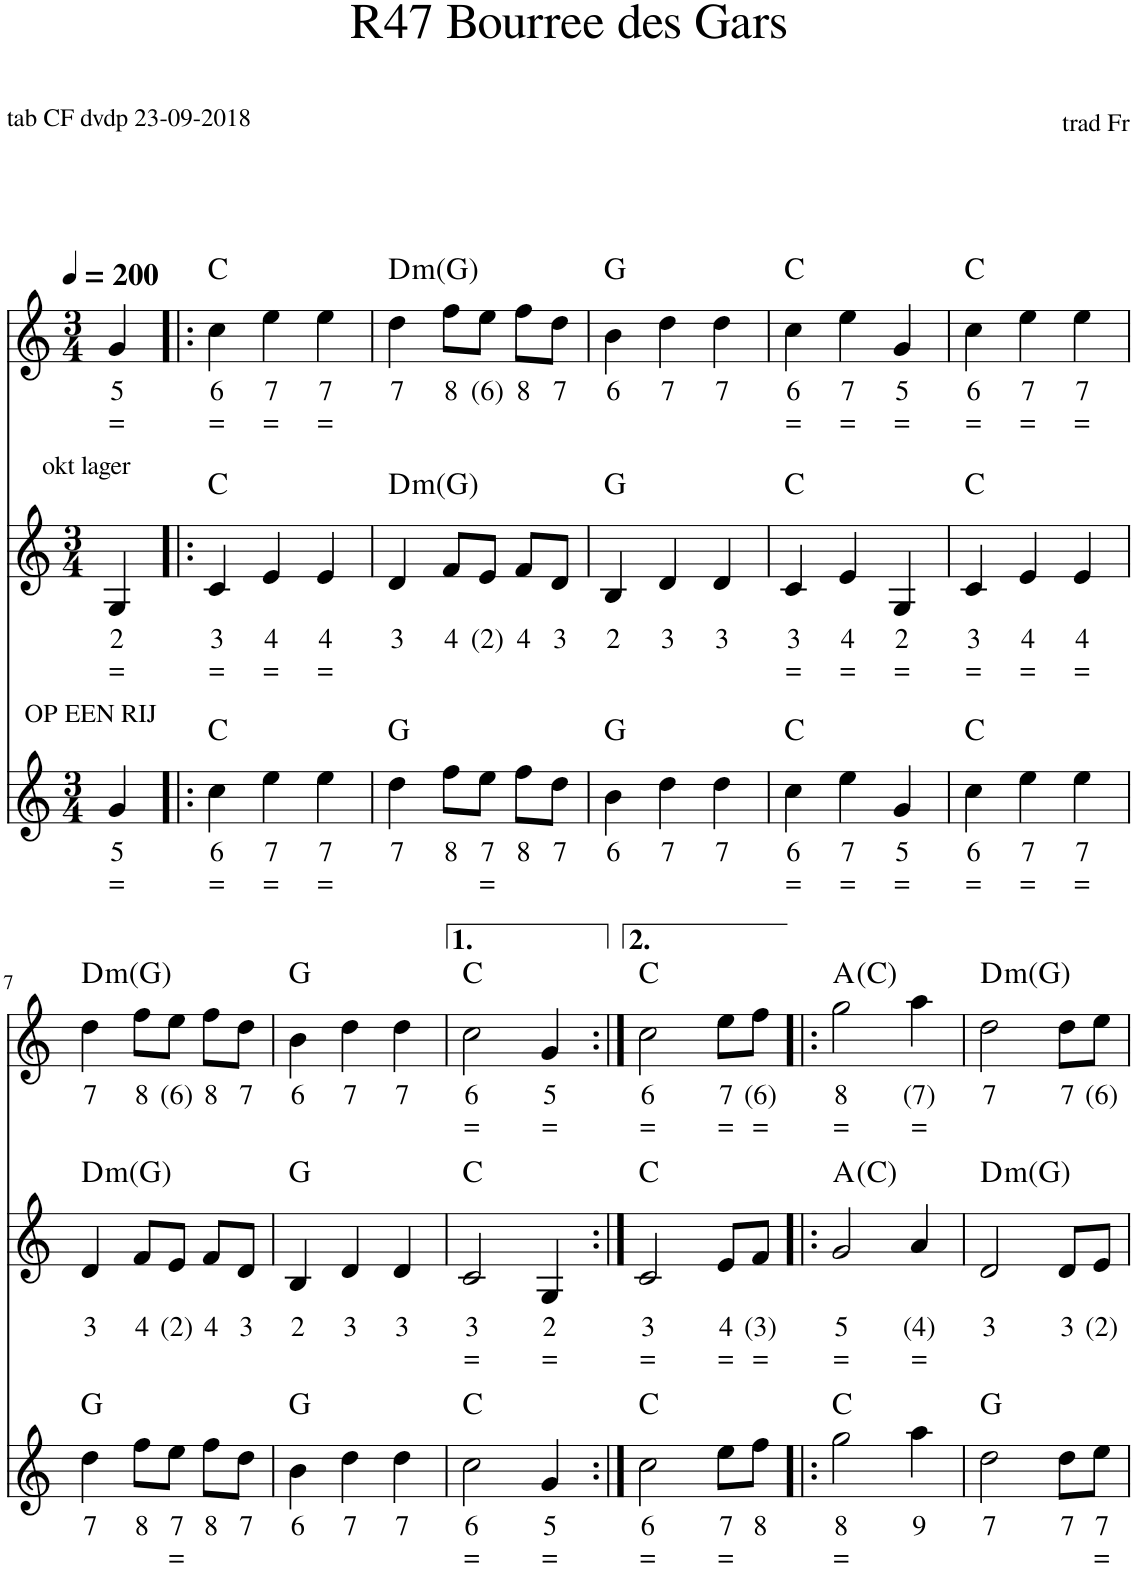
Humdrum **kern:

**kern	**text	**text	**kern	**text	**text	**kern	**text	**text	**harte
*part3	*part3	*part3	*part2	*part2	*part2	*part1	*part1	*part1	*part1
*staff3	*staff3	*staff3	*staff2	*staff2	*staff2	*staff1	*staff1	*staff1	*
*I"Stem	*	*	*I"Stem	*	*	*I"Stem	*	*	*
*clefG2	*	*	*clefG2	*	*	*clefG2	*	*	*
*k[]	*	*	*k[]	*	*	*k[]	*	*	*
*M3/4	*	*	*M3/4	*	*	*M3/4	*	*	*
*MM200	*	*	*MM200	*	*	*MM200	*	*	*
=1	=1	=1	=1	=1	=1	=1	=1	=1	=1
!	!	!	!LO:TX:a:t=okt lager	!	!	!	!	!	!
!LO:TX:a:t=OP EEN RIJ	!	!	!	!	!	!	!	!	!
!	!LO:LY:b	!LO:LY:b	!	!LO:LY:b	!LO:LY:b	!	!LO:LY:b	!LO:LY:b	!
4g/	5	=	4G/	2	=	4g/	5	=	.
=2!|:	=2!|:	=2!|:	=2!|:	=2!|:	=2!|:	=2!|:	=2!|:	=2!|:	=2!|:
!	!LO:LY:b	!LO:LY:b	!	!LO:LY:b	!LO:LY:b	!	!LO:LY:b	!LO:LY:b	!
4cc\	6	=	4c/	3	=	4cc\	6	=	C:maj
!	!LO:LY:b	!LO:LY:b	!	!LO:LY:b	!LO:LY:b	!	!LO:LY:b	!LO:LY:b	!
4ee\	7	=	4e/	4	=	4ee\	7	=	.
!	!LO:LY:b	!LO:LY:b	!	!LO:LY:b	!LO:LY:b	!	!LO:LY:b	!LO:LY:b	!
4ee\	7	=	4e/	4	=	4ee\	7	=	.
=3	=3	=3	=3	=3	=3	=3	=3	=3	=3
!	!LO:LY:b	!	!	!LO:LY:b	!	!	!LO:LY:b	!	!LO:H:kt=m
4dd\	7	.	4d/	3	.	4dd\	7	.	D:min
!	!LO:LY:b	!	!	!LO:LY:b	!	!	!LO:LY:b	!	!
8ff\L	8	.	8f/L	4	.	8ff\L	8	.	.
!	!LO:LY:b	!LO:LY:b	!	!LO:LY:b	!	!	!LO:LY:b	!	!
8ee\J	7	=	8e/J	(2)	.	8ee\J	(6)	.	.
!	!LO:LY:b	!	!	!LO:LY:b	!	!	!LO:LY:b	!	!
8ff\L	8	.	8f/L	4	.	8ff\L	8	.	.
!	!LO:LY:b	!	!	!LO:LY:b	!	!	!LO:LY:b	!	!
8dd\J	7	.	8d/J	3	.	8dd\J	7	.	.
=4	=4	=4	=4	=4	=4	=4	=4	=4	=4
!	!LO:LY:b	!	!	!LO:LY:b	!	!	!LO:LY:b	!	!
4b\	6	.	4B/	2	.	4b\	6	.	G:maj
!	!LO:LY:b	!	!	!LO:LY:b	!	!	!LO:LY:b	!	!
4dd\	7	.	4d/	3	.	4dd\	7	.	.
!	!LO:LY:b	!	!	!LO:LY:b	!	!	!LO:LY:b	!	!
4dd\	7	.	4d/	3	.	4dd\	7	.	.
=5	=5	=5	=5	=5	=5	=5	=5	=5	=5
!	!LO:LY:b	!LO:LY:b	!	!LO:LY:b	!LO:LY:b	!	!LO:LY:b	!LO:LY:b	!
4cc\	6	=	4c/	3	=	4cc\	6	=	C:maj
!	!LO:LY:b	!LO:LY:b	!	!LO:LY:b	!LO:LY:b	!	!LO:LY:b	!LO:LY:b	!
4ee\	7	=	4e/	4	=	4ee\	7	=	.
!	!LO:LY:b	!LO:LY:b	!	!LO:LY:b	!LO:LY:b	!	!LO:LY:b	!LO:LY:b	!
4g/	5	=	4G/	2	=	4g/	5	=	.
=6	=6	=6	=6	=6	=6	=6	=6	=6	=6
!	!LO:LY:b	!LO:LY:b	!	!LO:LY:b	!LO:LY:b	!	!LO:LY:b	!LO:LY:b	!
4cc\	6	=	4c/	3	=	4cc\	6	=	C:maj
!	!LO:LY:b	!LO:LY:b	!	!LO:LY:b	!LO:LY:b	!	!LO:LY:b	!LO:LY:b	!
4ee\	7	=	4e/	4	=	4ee\	7	=	.
!	!LO:LY:b	!LO:LY:b	!	!LO:LY:b	!LO:LY:b	!	!LO:LY:b	!LO:LY:b	!
4ee\	7	=	4e/	4	=	4ee\	7	=	.
!!LO:LB:g=z
=7	=7	=7	=7	=7	=7	=7	=7	=7	=7
!	!LO:LY:b	!	!	!LO:LY:b	!	!	!LO:LY:b	!	!LO:H:kt=m
4dd\	7	.	4d/	3	.	4dd\	7	.	D:min
!	!LO:LY:b	!	!	!LO:LY:b	!	!	!LO:LY:b	!	!
8ff\L	8	.	8f/L	4	.	8ff\L	8	.	.
!	!LO:LY:b	!LO:LY:b	!	!LO:LY:b	!	!	!LO:LY:b	!	!
8ee\J	7	=	8e/J	(2)	.	8ee\J	(6)	.	.
!	!LO:LY:b	!	!	!LO:LY:b	!	!	!LO:LY:b	!	!
8ff\L	8	.	8f/L	4	.	8ff\L	8	.	.
!	!LO:LY:b	!	!	!LO:LY:b	!	!	!LO:LY:b	!	!
8dd\J	7	.	8d/J	3	.	8dd\J	7	.	.
=8	=8	=8	=8	=8	=8	=8	=8	=8	=8
!	!LO:LY:b	!	!	!LO:LY:b	!	!	!LO:LY:b	!	!
4b\	6	.	4B/	2	.	4b\	6	.	G:maj
!	!LO:LY:b	!	!	!LO:LY:b	!	!	!LO:LY:b	!	!
4dd\	7	.	4d/	3	.	4dd\	7	.	.
!	!LO:LY:b	!	!	!LO:LY:b	!	!	!LO:LY:b	!	!
4dd\	7	.	4d/	3	.	4dd\	7	.	.
=9	=9	=9	=9	=9	=9	=9	=9	=9	=9
!	!LO:LY:b	!LO:LY:b	!	!LO:LY:b	!LO:LY:b	!	!LO:LY:b	!LO:LY:b	!
2cc\	6	=	2c/	3	=	2cc\	6	=	C:maj
!	!LO:LY:b	!LO:LY:b	!	!LO:LY:b	!LO:LY:b	!	!LO:LY:b	!LO:LY:b	!
4g/	5	=	4G/	2	=	4g/	5	=	.
=10:|!	=10:|!	=10:|!	=10:|!	=10:|!	=10:|!	=10:|!	=10:|!	=10:|!	=10:|!
!	!LO:LY:b	!LO:LY:b	!	!LO:LY:b	!LO:LY:b	!	!LO:LY:b	!LO:LY:b	!
2cc\	6	=	2c/	3	=	2cc\	6	=	C:maj
!	!LO:LY:b	!LO:LY:b	!	!LO:LY:b	!LO:LY:b	!	!LO:LY:b	!LO:LY:b	!
8ee\L	7	=	8e/L	4	=	8ee\L	7	=	.
!	!LO:LY:b	!	!	!LO:LY:b	!LO:LY:b	!	!LO:LY:b	!LO:LY:b	!
8ff\J	8	.	8f/J	(3)	=	8ff\J	(6)	=	.
=11!|:	=11!|:	=11!|:	=11!|:	=11!|:	=11!|:	=11!|:	=11!|:	=11!|:	=11!|:
!	!LO:LY:b	!LO:LY:b	!	!LO:LY:b	!LO:LY:b	!	!LO:LY:b	!LO:LY:b	!
2gg\	8	=	2g/	5	=	2gg\	8	=	A:maj
!	!LO:LY:b	!	!	!LO:LY:b	!LO:LY:b	!	!LO:LY:b	!LO:LY:b	!
4aa\	9	.	4a/	(4)	=	4aa\	(7)	=	.
=12	=12	=12	=12	=12	=12	=12	=12	=12	=12
!	!LO:LY:b	!	!	!LO:LY:b	!	!	!LO:LY:b	!	!LO:H:kt=m
2dd\	7	.	2d/	3	.	2dd\	7	.	D:min
!	!LO:LY:b	!	!	!LO:LY:b	!	!	!LO:LY:b	!	!
8dd\L	7	.	8d/L	3	.	8dd\L	7	.	.
!	!LO:LY:b	!LO:LY:b	!	!LO:LY:b	!	!	!LO:LY:b	!	!
8ee\J	7	=	8e/J	(2)	.	8ee\J	(6)	.	.
=	=	=	=	=	=	=	=	=	=
*-	*-	*-	*-	*-	*-	*-	*-	*-	*-
